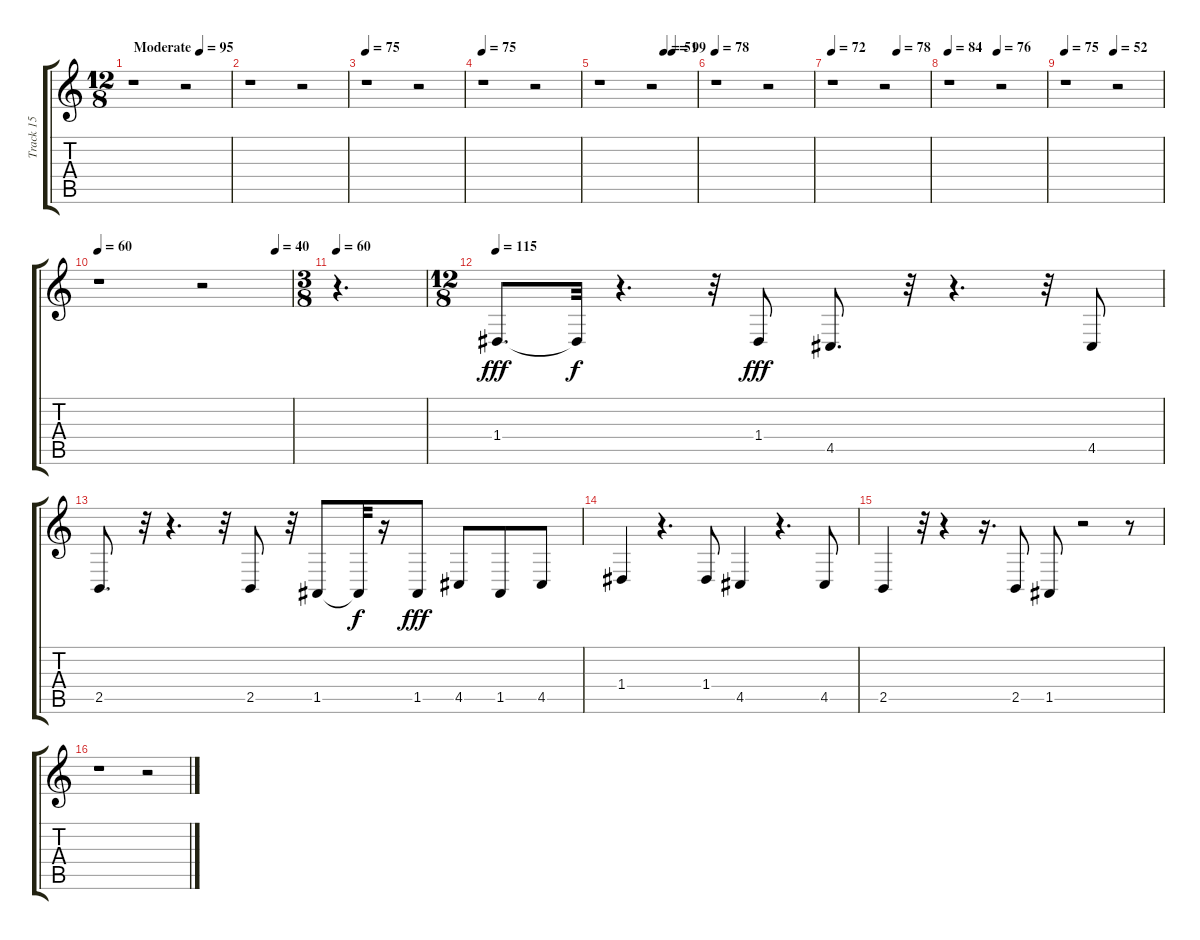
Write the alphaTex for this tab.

\track ("Track 15" "Track 15") {instrument trombone}
\staff {score tabs}
\tuning (E4 B3 G3 D3 A2 E2) {hide}
\ts (12 8)
\tempo (95 "Moderate")
\clef g2
\ks c
r.1{dy fff instrument trombone} r.2 |
r.1 r.2 |
\tempo 75
r.1 r.2 |
\tempo 75
r.1 r.2 |
\tempo (51 0.6666666666666666)
\tempo (99 0.75)
r.1 r.2 |
\tempo 78
r.1 r.2 |
\tempo 72
\tempo (78 0.6666666666666666)
r.1 r.2 |
\tempo 84
\tempo (76 0.5)
r.1 r.2 |
\tempo 75
\tempo (52 0.5)
r.1 r.2 |
\tempo 60
\tempo (40 0.9166666666666666)
r.1 r.2 |
\ts (3 8)
\tempo 60
r.4{d} |
\ts (12 8)
\tempo 115
1.4.8{d} 1.4{t}.32{dy f} r.4{d} r.32 1.4.8{dy fff} 4.5.8{d} r.32 r.4{d} r.32 4.5.8 |
2.5.8{d} r.32 r.4{d} r.32 2.5.8 r.32 1.5.8 1.5{t}.32{dy f} r.16 1.5.8{dy fff} 4.5.8 1.5.8 4.5.8 |
1.4.4 r.4{d} 1.4.8 4.5.4 r.4{d} 4.5.8 |
2.5.4 r.32 r.4 r.16{d} 2.5.8 1.5.8 r.2 r.8 |
r.1 r.2
